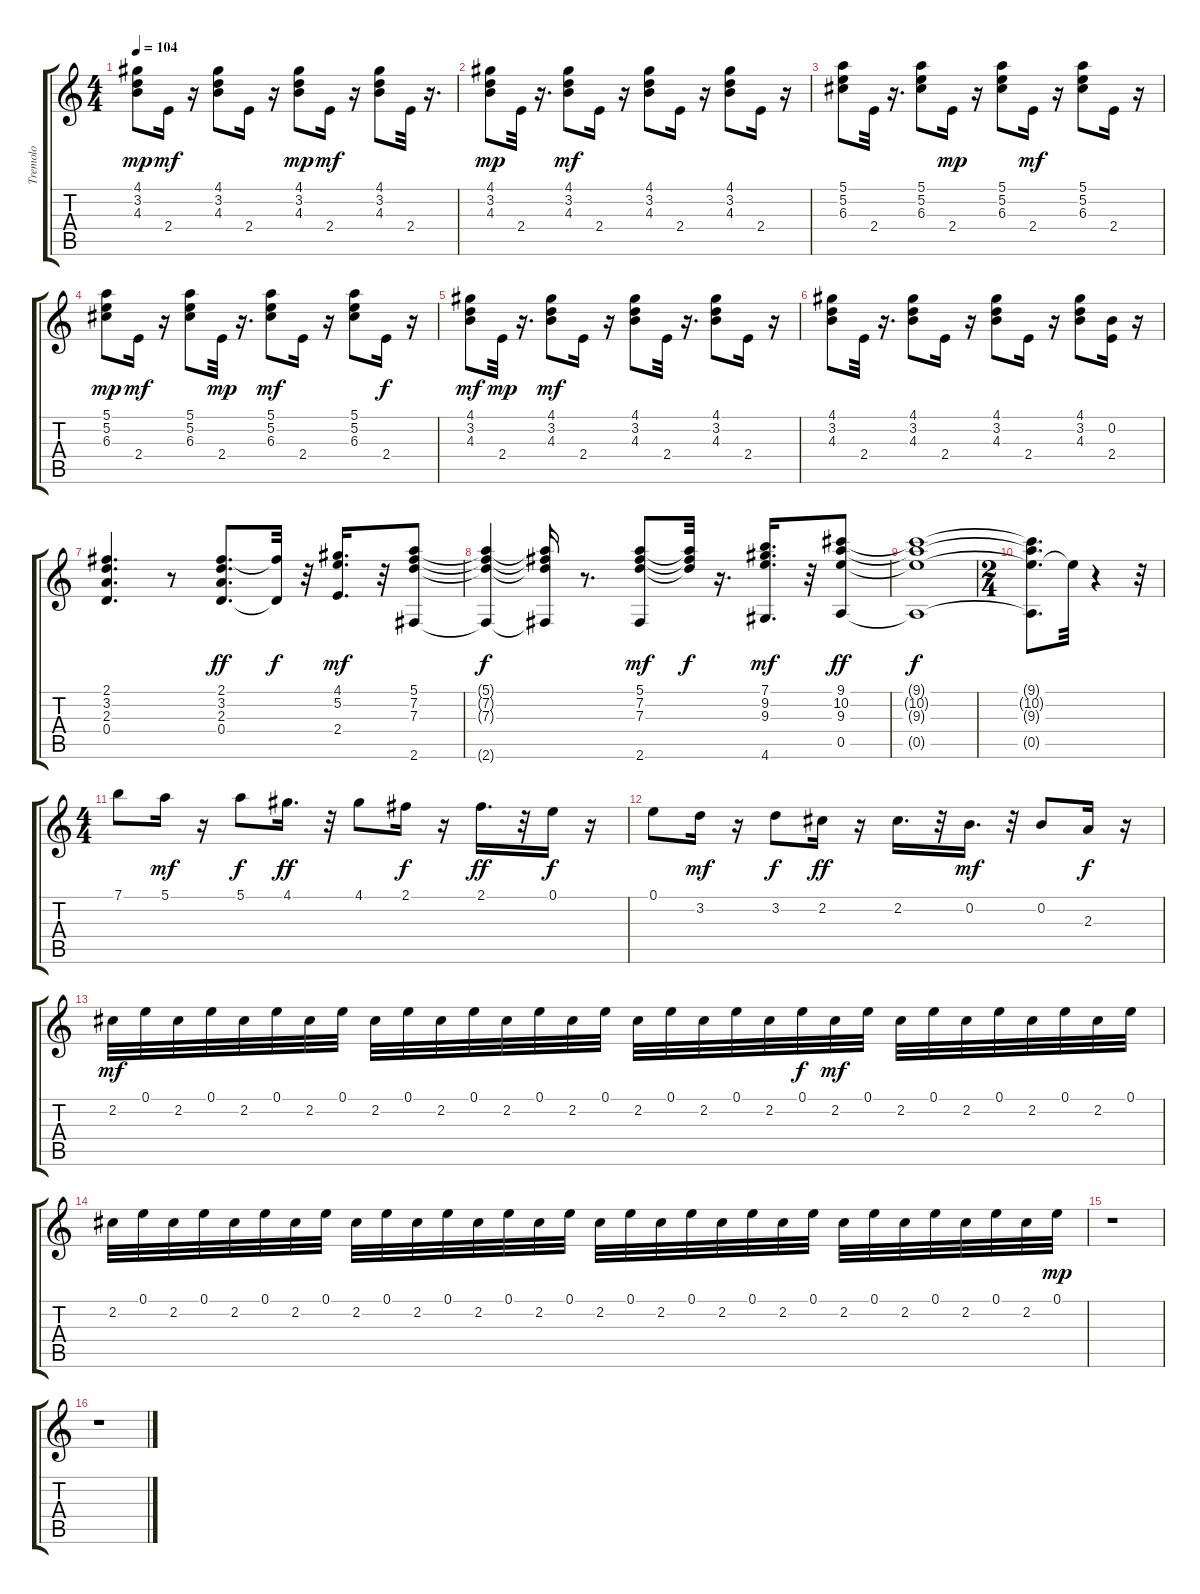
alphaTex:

\track ("Tremolo" "Tremolo") {instrument acousticguitarsteel}
\staff {score tabs}
\tuning (E4 B3 G3 D3 A2 E2) {hide}
\ts (4 4)
\tempo 104
\clef g2
\ks c
(4.1 3.2 4.3).8{dy mp} 2.4.16{dy mf} r.16 (4.1 3.2 4.3).8 2.4.16 r.16 (4.1 3.2 4.3).8{dy mp} 2.4.16{dy mf} r.16 (4.1 3.2 4.3).8 2.4.32 r.16{d} |
(4.1 3.2 4.3).8{dy mp} 2.4.32 r.16{d} (4.1 3.2 4.3).8{dy mf} 2.4.16 r.16 (4.1 3.2 4.3).8 2.4.16 r.16 (4.1 3.2 4.3).8 2.4.16 r.16 |
(5.1 5.2 6.3).8 2.4.32 r.16{d} (5.1 5.2 6.3).8 2.4.16{dy mp} r.16 (5.1 5.2 6.3).8 2.4.16{dy mf} r.16 (5.1 5.2 6.3).8 2.4.16 r.16 |
(5.1 5.2 6.3).8{dy mp} 2.4.16{dy mf} r.16 (5.1 5.2 6.3).8 2.4.32{dy mp} r.16{d} (5.1 5.2 6.3).8{dy mf} 2.4.16 r.16 (5.1 5.2 6.3).8 2.4.16{dy f} r.16 |
(4.1 3.2 4.3).8{dy mf} 2.4.32{dy mp} r.16{d} (4.1 3.2 4.3).8{dy mf} 2.4.16 r.16 (4.1 3.2 4.3).8 2.4.32 r.16{d} (4.1 3.2 4.3).8 2.4.16 r.16 |
(4.1 3.2 4.3).8 2.4.32 r.16{d} (4.1 3.2 4.3).8 2.4.16 r.16 (4.1 3.2 4.3).8 2.4.16 r.16 (4.1 3.2 4.3).8 (0.2 2.4).16 r.16 |
(2.1 3.2 2.3 0.4).4{d} r.8 (2.1 3.2 2.3 0.4).8{d dy ff} (2.1{t} 0.4{t}).32{dy f} r.32 (4.1 5.2 2.4).16{d dy mf} r.32 (5.1 7.2 7.3 2.6).8 |
(5.1{t} 7.2{t} 7.3{t} 2.6{t}).4{dy f} (5.1{t} 7.2{t} 7.3{t} 2.6{t}).16 r.8{d} (5.1 7.2 7.3 2.6).8{dy mf} (5.1{t} 7.2{t} 7.3{t}).32{dy f} r.16{d} (7.1 9.2 9.3 4.6).16{d dy mf} r.32 (9.1 10.2 9.3 0.5).8{dy ff} |
(9.1{t} 10.2{t} 9.3{t} 0.5{t}).1{dy f} |
\ts (2 4)
(9.1{t} 10.2{t} 9.3{t} 0.5{t}).8{d} 9.3{t}.32 r.4 r.32 |
\ts (4 4)
7.1.8 5.1.16{dy mf} r.16 5.1.8{dy f} 4.1.16{d dy ff} r.32 4.1.8 2.1.16{dy f} r.16 2.1.16{d dy ff} r.32 0.1.16{dy f} r.16 |
0.1.8 3.2.16{dy mf} r.16 3.2.8{dy f} 2.2.16{dy ff} r.16 2.2.16{d} r.32 0.2.16{d dy mf} r.32 0.2.8 2.3.16{dy f} r.16 |
2.2.32{dy mf} 0.1.32 2.2.32 0.1.32 2.2.32 0.1.32 2.2.32 0.1.32 2.2.32 0.1.32 2.2.32 0.1.32 2.2.32 0.1.32 2.2.32 0.1.32 2.2.32 0.1.32 2.2.32 0.1.32 2.2.32 0.1.32{dy f} 2.2.32{dy mf} 0.1.32 2.2.32 0.1.32 2.2.32 0.1.32 2.2.32 0.1.32 2.2.32 0.1.32 |
2.2.32 0.1.32 2.2.32 0.1.32 2.2.32 0.1.32 2.2.32 0.1.32 2.2.32 0.1.32 2.2.32 0.1.32 2.2.32 0.1.32 2.2.32 0.1.32 2.2.32 0.1.32 2.2.32 0.1.32 2.2.32 0.1.32 2.2.32 0.1.32 2.2.32 0.1.32 2.2.32 0.1.32 2.2.32 0.1.32 2.2.32 0.1.32{dy mp} |
r.1 |
r.1
